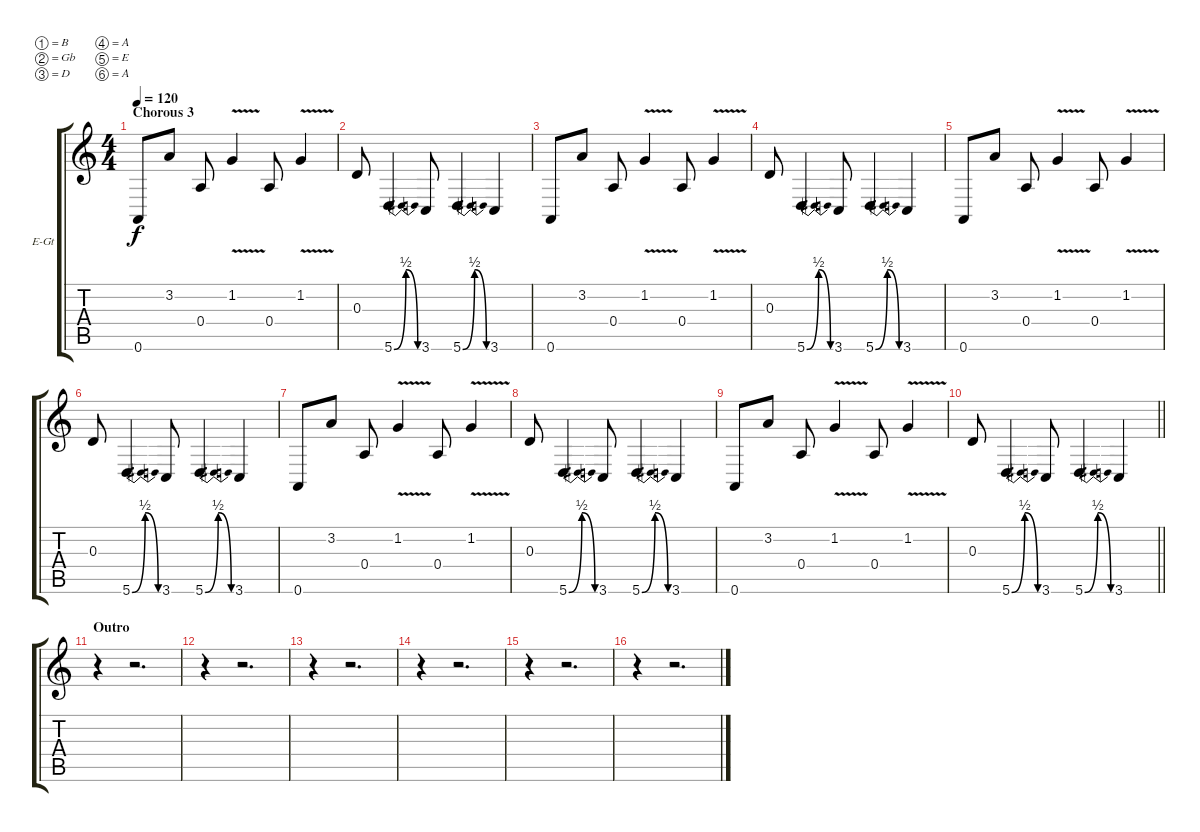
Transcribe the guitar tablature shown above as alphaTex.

\bracketExtendMode groupsimilarinstruments
\firstSystemTrackNameOrientation horizontal
\otherSystemsTrackNameOrientation horizontal
\track ("Clean Gtr. 1" "E-Gt") {instrument electricguitarclean}
\staff {score tabs}
\tuning (B3 Gb3 D3 A2 E2 A1)
\ts (4 4)
\section ("" "Chorous 3")
\tempo 120
\clef g2
\ks c
0.6.8{dy f} 3.2.8 0.4.8 1.2{v}.4 0.4.8 1.2{v}.4 |
0.3.8 5.6{be (bendrelease 0 0 30 2 30 2 60 0)}.4 3.6.8 5.6{be (bendrelease 0 0 30 2 30 2 60 0)}.4 3.6.4 |
0.6.8 3.2.8 0.4.8 1.2{v}.4 0.4.8 1.2{v}.4 |
0.3.8 5.6{be (bendrelease 0 0 30 2 30 2 60 0)}.4 3.6.8 5.6{be (bendrelease 0 0 30 2 30 2 60 0)}.4 3.6.4 |
0.6.8 3.2.8 0.4.8 1.2{v}.4 0.4.8 1.2{v}.4 |
0.3.8 5.6{be (bendrelease 0 0 30 2 30 2 60 0)}.4 3.6.8 5.6{be (bendrelease 0 0 30 2 30 2 60 0)}.4 3.6.4 |
0.6.8 3.2.8 0.4.8 1.2{v}.4 0.4.8 1.2{v}.4 |
0.3.8 5.6{be (bendrelease 0 0 30 2 30 2 60 0)}.4 3.6.8 5.6{be (bendrelease 0 0 30 2 30 2 60 0)}.4 3.6.4 |
0.6.8 3.2.8 0.4.8 1.2{v}.4 0.4.8 1.2{v}.4 |
\barLineRight lightlight
0.3.8 5.6{be (bendrelease 0 0 30 2 30 2 60 0)}.4 3.6.8 5.6{be (bendrelease 0 0 30 2 30 2 60 0)}.4 3.6.4 |
\section ("" "Outro")
r.4 r.2{d} |
r.4 r.2{d} |
r.4 r.2{d} |
r.4 r.2{d} |
r.4 r.2{d} |
r.4 r.2{d}
